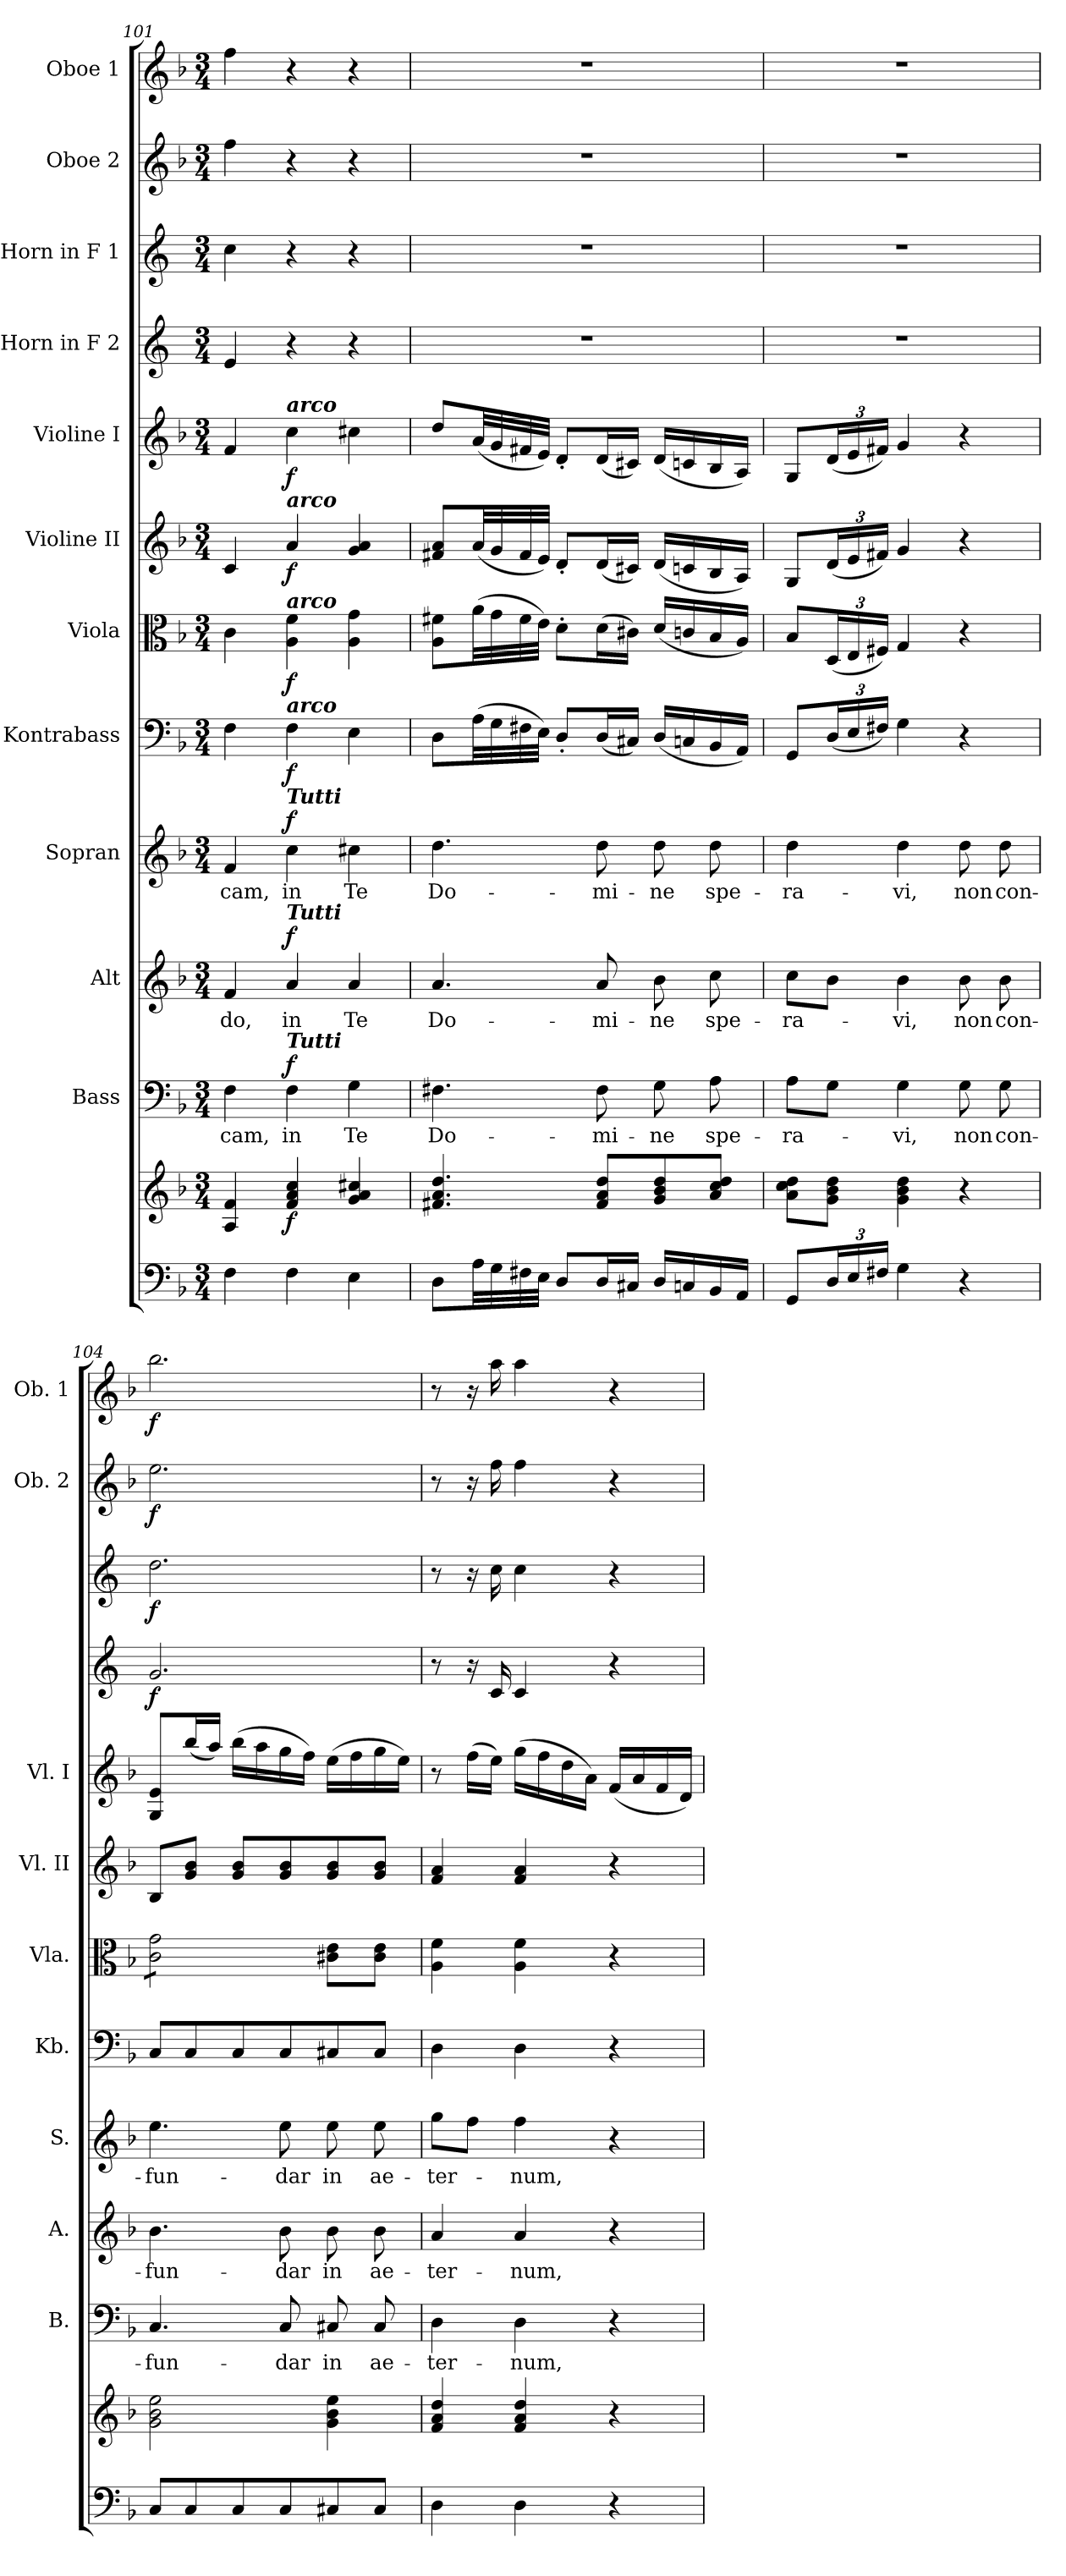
**kern	**kern	**dynam	**kern	**text	**dynam	**kern	**text	**dynam	**kern	**text	**dynam	**kern	**dynam	**kern	**dynam	**kern	**dynam	**kern	**dynam	**kern	**dynam	**kern	**dynam	**kern	**dynam	**kern	**dynam
*part12	*part12	*part12	*part11	*part11	*part11	*part10	*part10	*part10	*part9	*part9	*part9	*part8	*part8	*part7	*part7	*part6	*part6	*part5	*part5	*part4	*part4	*part3	*part3	*part2	*part2	*part1	*part1
*staff13	*staff12	*staff12/13	*staff11	*staff11	*staff11	*staff10	*staff10	*staff10	*staff9	*staff9	*staff9	*staff8	*staff8	*staff7	*staff7	*staff6	*staff6	*staff5	*staff5	*staff4	*staff4	*staff3	*staff3	*staff2	*staff2	*staff1	*staff1
*	*	*	*I"Bass	*	*	*I"Alt	*	*	*I"Sopran	*	*	*I"Kontrabass	*	*I"Viola	*	*I"Violine II	*	*I"Violine I	*	*I"Horn in F 2	*	*I"Horn in F 1	*	*I"Oboe 2	*	*I"Oboe 1	*
*	*	*	*I'B.	*	*	*I'A.	*	*	*I'S.	*	*	*I'Kb.	*	*I'Vla.	*	*I'Vl. II	*	*I'Vl. I	*	*	*	*	*	*I'Ob. 2	*	*I'Ob. 1	*
*clefF4	*clefG2	*	*clefF4	*	*	*clefG2	*	*	*clefG2	*	*	*clefF4	*	*clefC3	*	*clefG2	*	*clefG2	*	*clefG2	*	*clefG2	*	*clefG2	*	*clefG2	*
*	*	*	*	*	*	*	*	*	*	*	*	*ITrd7c12	*	*	*	*	*	*	*	*ITrd4c7	*	*ITrd4c7	*	*	*	*	*
*k[b-]	*k[b-]	*	*k[b-]	*	*	*k[b-]	*	*	*k[b-]	*	*	*k[b-]	*	*k[b-]	*	*k[b-]	*	*k[b-]	*	*k[b-]	*	*k[b-]	*	*k[b-]	*	*k[b-]	*
*F:	*F:	*	*F:	*	*	*F:	*	*	*F:	*	*	*F:	*	*F:	*	*F:	*	*F:	*	*F:	*	*F:	*	*F:	*	*F:	*
*M3/4	*M3/4	*	*M3/4	*	*	*M3/4	*	*	*M3/4	*	*	*M3/4	*	*M3/4	*	*M3/4	*	*M3/4	*	*M3/4	*	*M3/4	*	*M3/4	*	*M3/4	*
=101	=101	=101	=101	=101	=101	=101	=101	=101	=101	=101	=101	=101	=101	=101	=101	=101	=101	=101	=101	=101	=101	=101	=101	=101	=101	=101	=101
!	!	!	!	!LO:LY:b	!	!	!LO:LY:b	!	!	!LO:LY:b	!	!	!	!	!	!	!	!	!	!	!	!	!	!	!	!	!
4F\	4A/ 4f/	.	4F\	-cam,	.	4f/	-do,	.	4f/	-cam,	.	4FF\	.	4c\	.	4c/	.	4f/	.	4A/	.	4f\	.	4ff\	.	4ff\	.
!	!	!	!	!	!	!	!	!	!	!	!	!	!	!	!	!	!	!LO:TX:a:Bi:t=arco	!	!	!	!	!	!	!	!	!
!	!	!	!	!	!	!	!	!	!	!	!	!	!	!	!	!LO:TX:a:Bi:t=arco	!	!	!	!	!	!	!	!	!	!	!
!	!	!	!	!	!	!	!	!	!	!	!	!	!	!LO:TX:a:Bi:t=arco	!	!	!	!	!	!	!	!	!	!	!	!	!
!	!	!	!	!	!	!	!	!	!	!	!	!LO:TX:a:Bi:t=arco	!	!	!	!	!	!	!	!	!	!	!	!	!	!	!
!	!	!	!	!	!	!	!	!	!LO:TX:a:Bi:t=Tutti	!	!	!	!	!	!	!	!	!	!	!	!	!	!	!	!	!	!
!	!	!	!	!	!	!LO:TX:a:Bi:t=Tutti	!	!	!	!	!	!	!	!	!	!	!	!	!	!	!	!	!	!	!	!	!
!	!	!	!LO:TX:a:Bi:t=Tutti	!	!	!	!	!	!	!	!	!	!	!	!	!	!	!	!	!	!	!	!	!	!	!	!
!	!	!LO:DY:b	!	!LO:LY:b	!LO:DY:a	!	!LO:LY:b	!LO:DY:a	!	!LO:LY:b	!LO:DY:a	!	!LO:DY:b	!	!LO:DY:b	!	!LO:DY:b	!	!LO:DY:b	!	!	!	!	!	!	!	!
4F\	4f/ 4a/ 4cc/	f	4F\	in	f	4a/	in	f	4cc\	in	f	4FF\	f	4A\ 4f\	f	4a/	f	4cc\	f	4r	.	4r	.	4r	.	4r	.
!	!	!	!	!LO:LY:b	!	!	!LO:LY:b	!	!	!LO:LY:b	!	!	!	!	!	!	!	!	!	!	!	!	!	!	!	!	!
4E\	4g/ 4a/ 4cc#X/	.	4G\	Te	.	4a/	Te	.	4cc#X\	Te	.	4EE\	.	4A\ 4g\	.	4g/ 4a/	.	4cc#X\	.	4r	.	4r	.	4r	.	4r	.
=102	=102	=102	=102	=102	=102	=102	=102	=102	=102	=102	=102	=102	=102	=102	=102	=102	=102	=102	=102	=102	=102	=102	=102	=102	=102	=102	=102
!	!	!	!	!LO:LY:b	!	!	!LO:LY:b	!	!	!LO:LY:b	!	!	!	!	!	!	!	!	!	!	!	!	!	!	!	!	!
8D\L	4.f#X/ 4.a/ 4.dd/	.	4.F#X\	Do-	.	4.a/	Do-	.	4.dd\	Do-	.	8DD\L	.	8A\ 8f#X\L	.	8f#X/ 8a/L	.	8dd/L	.	2.r	.	2.r	.	2.r	.	2.r	.
32A\LL	.	.	.	.	.	.	.	.	.	.	.	(>32AA\LL	.	(>32a\LL	.	(<32a/LL	.	(<32a/LL	.	.	.	.	.	.	.	.	.
32G\	.	.	.	.	.	.	.	.	.	.	.	32GG\	.	32g\	.	32g/	.	32g/	.	.	.	.	.	.	.	.	.
32F#X\	.	.	.	.	.	.	.	.	.	.	.	32FF#X\	.	32f#\	.	32f#/	.	32f#X/	.	.	.	.	.	.	.	.	.
32E\JJJ	.	.	.	.	.	.	.	.	.	.	.	32EE\JJJ)	.	32e\JJJ)	.	32e/JJJ)	.	32e/JJJ)	.	.	.	.	.	.	.	.	.
8D/L	.	.	.	.	.	.	.	.	.	.	.	8DD'</L	.	8d'>\L	.	8d'</L	.	8d'</L	.	.	.	.	.	.	.	.	.
!	!	!	!	!LO:LY:b	!	!	!LO:LY:b	!	!	!LO:LY:b	!	!	!	!	!	!	!	!	!	!	!	!	!	!	!	!	!
16D/L	8f#/ 8a/ 8dd/L	.	8F#\	-mi-	.	8a/	-mi-	.	8dd\	-mi-	.	(<16DD/L	.	(>16d\L	.	(<16d/L	.	(<16d/L	.	.	.	.	.	.	.	.	.
16C#X/JJ	.	.	.	.	.	.	.	.	.	.	.	16CC#X/JJ)	.	16c#X\JJ)	.	16c#X/JJ)	.	16c#X/JJ)	.	.	.	.	.	.	.	.	.
!	!	!	!	!LO:LY:b	!	!	!LO:LY:b	!	!	!LO:LY:b	!	!	!	!	!	!	!	!	!	!	!	!	!	!	!	!	!
16D/LL	8g/ 8b-/ 8dd/	.	8G\	-ne	.	8b-\	-ne	.	8dd\	-ne	.	(<16DD/LL	.	(<16d/LL	.	(<16d/LL	.	(<16d/LL	.	.	.	.	.	.	.	.	.
16Cn/	.	.	.	.	.	.	.	.	.	.	.	16CCn/	.	16cn/	.	16cn/	.	16cn/	.	.	.	.	.	.	.	.	.
!	!	!	!	!LO:LY:b	!	!	!LO:LY:b	!	!	!LO:LY:b	!	!	!	!	!	!	!	!	!	!	!	!	!	!	!	!	!
16BB-/	8a/ 8cc/ 8dd/J	.	8A\	spe-	.	8cc\	spe-	.	8dd\	spe-	.	16BBB-/	.	16B-/	.	16B-/	.	16B-/	.	.	.	.	.	.	.	.	.
16AA/JJ	.	.	.	.	.	.	.	.	.	.	.	16AAA/JJ)	.	16A/JJ)	.	16A/JJ)	.	16A/JJ)	.	.	.	.	.	.	.	.	.
=103	=103	=103	=103	=103	=103	=103	=103	=103	=103	=103	=103	=103	=103	=103	=103	=103	=103	=103	=103	=103	=103	=103	=103	=103	=103	=103	=103
!	!	!	!	!LO:LY:b	!	!	!LO:LY:b	!	!	!LO:LY:b	!	!	!	!	!	!	!	!	!	!	!	!	!	!	!	!	!
8GG/L	8a\ 8cc\ 8dd\L	.	8A\L	-ra-	.	8cc\L	-ra-	.	4dd\	-ra-	.	8GGG/L	.	8B-/L	.	8G/L	.	8G/L	.	2.r	.	2.r	.	2.r	.	2.r	.
24D/L	8g\ 8b-\ 8dd\J	.	8G\J	.	.	8b-\J	.	.	.	.	.	(<24DD/L	.	(<24D/L	.	(<24d/L	.	(<24d/L	.	.	.	.	.	.	.	.	.
24E/	.	.	.	.	.	.	.	.	.	.	.	24EE/	.	24E/	.	24e/	.	24e/	.	.	.	.	.	.	.	.	.
24F#X/JJ	.	.	.	.	.	.	.	.	.	.	.	24FF#X/JJ)	.	24F#X/JJ)	.	24f#X/JJ)	.	24f#X/JJ)	.	.	.	.	.	.	.	.	.
!	!	!	!	!LO:LY:b	!	!	!LO:LY:b	!	!	!LO:LY:b	!	!	!	!	!	!	!	!	!	!	!	!	!	!	!	!	!
4G\	4g\ 4b-\ 4dd\	.	4G\	-vi,	.	4b-\	-vi,	.	4dd\	-vi,	.	4GG\	.	4G/	.	4g/	.	4g/	.	.	.	.	.	.	.	.	.
!	!	!	!	!LO:LY:b	!	!	!LO:LY:b	!	!	!LO:LY:b	!	!	!	!	!	!	!	!	!	!	!	!	!	!	!	!	!
4r	4r	.	8G\	non	.	8b-\	non	.	8dd\	non	.	4r	.	4r	.	4r	.	4r	.	.	.	.	.	.	.	.	.
!	!	!	!	!LO:LY:b	!	!	!LO:LY:b	!	!	!LO:LY:b	!	!	!	!	!	!	!	!	!	!	!	!	!	!	!	!	!
.	.	.	8G\	con-	.	8b-\	con-	.	8dd\	con-	.	.	.	.	.	.	.	.	.	.	.	.	.	.	.	.	.
!!LO:PB:g=z
=104	=104	=104	=104	=104	=104	=104	=104	=104	=104	=104	=104	=104	=104	=104	=104	=104	=104	=104	=104	=104	=104	=104	=104	=104	=104	=104	=104
!	!	!	!	!LO:LY:b	!	!	!LO:LY:b	!	!	!LO:LY:b	!	!	!	!	!	!	!	!	!	!	!LO:DY:b	!	!LO:DY:b	!	!LO:DY:b	!	!LO:DY:b
*	*	*	*	*	*	*	*	*	*	*	*	*	*	*tremolo	*	*	*	*	*	*	*	*	*	*	*	*	*
8C/L	2g\ 2b-\ 2ee\	.	4.C/	-fun-	.	4.b-\	-fun-	.	4.ee\	-fun-	.	8CC/L	.	8c\ 8g\L	.	8B-/L	.	8G/ 8e/L	.	2.c/	f	2.g\	f	2.ee\	f	2.bb-\	f
8C/	.	.	.	.	.	.	.	.	.	.	.	8CC/	.	8c\ 8g\	.	8g/ 8b-/J	.	(<16bb-/L	.	.	.	.	.	.	.	.	.
.	.	.	.	.	.	.	.	.	.	.	.	.	.	.	.	.	.	16aa/JJ)	.	.	.	.	.	.	.	.	.
8C/	.	.	.	.	.	.	.	.	.	.	.	8CC/	.	8c\ 8g\	.	8g/ 8b-/L	.	(>16bb-\LL	.	.	.	.	.	.	.	.	.
.	.	.	.	.	.	.	.	.	.	.	.	.	.	.	.	.	.	16aa\	.	.	.	.	.	.	.	.	.
!	!	!	!	!LO:LY:b	!	!	!LO:LY:b	!	!	!LO:LY:b	!	!	!	!	!	!	!	!	!	!	!	!	!	!	!	!	!
8C/	.	.	8C/	-dar	.	8b-\	-dar	.	8ee\	-dar	.	8CC/	.	8c\ 8g\J	.	8g/ 8b-/	.	16gg\	.	.	.	.	.	.	.	.	.
*	*	*	*	*	*	*	*	*	*	*	*	*	*	*Xtremolo	*	*	*	*	*	*	*	*	*	*	*	*	*
.	.	.	.	.	.	.	.	.	.	.	.	.	.	.	.	.	.	16ff\JJ)	.	.	.	.	.	.	.	.	.
!	!	!	!	!LO:LY:b	!	!	!LO:LY:b	!	!	!LO:LY:b	!	!	!	!	!	!	!	!	!	!	!	!	!	!	!	!	!
8C#X/	4g\ 4b-\ 4ee\	.	8C#X/	in	.	8b-\	in	.	8ee\	in	.	8CC#X/	.	8c#X\ 8e\L	.	8g/ 8b-/	.	(>16ee\LL	.	.	.	.	.	.	.	.	.
.	.	.	.	.	.	.	.	.	.	.	.	.	.	.	.	.	.	16ff\	.	.	.	.	.	.	.	.	.
!	!	!	!	!LO:LY:b	!	!	!LO:LY:b	!	!	!LO:LY:b	!	!	!	!	!	!	!	!	!	!	!	!	!	!	!	!	!
8C#/J	.	.	8C#/	ae-	.	8b-\	ae-	.	8ee\	ae-	.	8CC#/J	.	8c#\ 8e\J	.	8g/ 8b-/J	.	16gg\	.	.	.	.	.	.	.	.	.
.	.	.	.	.	.	.	.	.	.	.	.	.	.	.	.	.	.	16ee\JJ)	.	.	.	.	.	.	.	.	.
=105	=105	=105	=105	=105	=105	=105	=105	=105	=105	=105	=105	=105	=105	=105	=105	=105	=105	=105	=105	=105	=105	=105	=105	=105	=105	=105	=105
!	!	!	!	!LO:LY:b	!	!	!LO:LY:b	!	!	!LO:LY:b	!	!	!	!	!	!	!	!	!	!	!	!	!	!	!	!	!
4D\	4f/ 4a/ 4dd/	.	4D\	-ter-	.	4a/	-ter-	.	8gg\L	-ter-	.	4DD\	.	4A\ 4f\	.	4f/ 4a/	.	8r	.	8r	.	8r	.	8r	.	8r	.
.	.	.	.	.	.	.	.	.	8ff\J	.	.	.	.	.	.	.	.	(>16ff\LL	.	16r	.	16r	.	16r	.	16r	.
.	.	.	.	.	.	.	.	.	.	.	.	.	.	.	.	.	.	16ee\JJ)	.	16F/	.	16f\	.	16ff\	.	16aa\	.
!	!	!	!	!LO:LY:b	!	!	!LO:LY:b	!	!	!LO:LY:b	!	!	!	!	!	!	!	!	!	!	!	!	!	!	!	!	!
4D\	4f/ 4a/ 4dd/	.	4D\	-num,	.	4a/	-num,	.	4ff\	-num,	.	4DD\	.	4A\ 4f\	.	4f/ 4a/	.	(>16gg\LL	.	4F/	.	4f\	.	4ff\	.	4aa\	.
.	.	.	.	.	.	.	.	.	.	.	.	.	.	.	.	.	.	16ff\	.	.	.	.	.	.	.	.	.
.	.	.	.	.	.	.	.	.	.	.	.	.	.	.	.	.	.	16dd\	.	.	.	.	.	.	.	.	.
.	.	.	.	.	.	.	.	.	.	.	.	.	.	.	.	.	.	16a\JJ)	.	.	.	.	.	.	.	.	.
4r	4r	.	4r	.	.	4r	.	.	4r	.	.	4r	.	4r	.	4r	.	(<16f/LL	.	4r	.	4r	.	4r	.	4r	.
.	.	.	.	.	.	.	.	.	.	.	.	.	.	.	.	.	.	16a/	.	.	.	.	.	.	.	.	.
.	.	.	.	.	.	.	.	.	.	.	.	.	.	.	.	.	.	16f/	.	.	.	.	.	.	.	.	.
.	.	.	.	.	.	.	.	.	.	.	.	.	.	.	.	.	.	16d/JJ)	.	.	.	.	.	.	.	.	.
=	=	=	=	=	=	=	=	=	=	=	=	=	=	=	=	=	=	=	=	=	=	=	=	=	=	=	=
*-	*-	*-	*-	*-	*-	*-	*-	*-	*-	*-	*-	*-	*-	*-	*-	*-	*-	*-	*-	*-	*-	*-	*-	*-	*-	*-	*-
